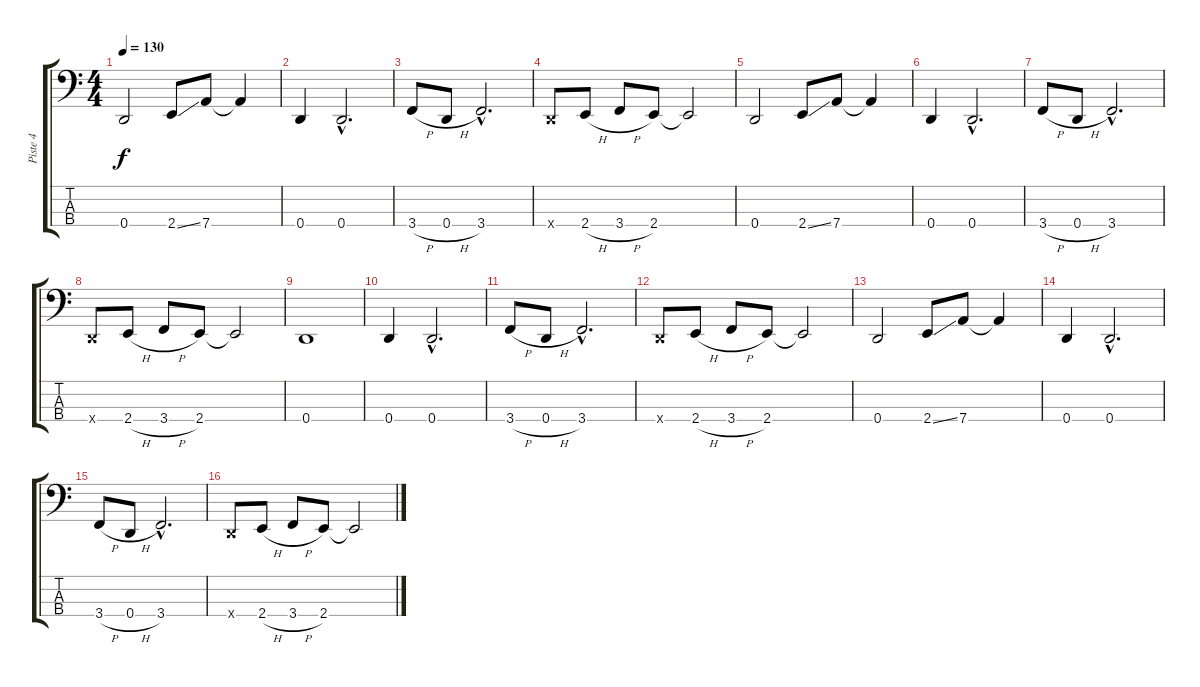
\track ("Piste 4" "Piste 4") {instrument electricbassfinger}
\staff {score tabs}
\tuning (G2 D2 A1 D1) {hide}
\ts (4 4)
\tempo 130
\clef f4
\ks c
0.4.2{dy f} 2.4{ss}.8 7.4.8 7.4{t}.4 |
0.4.4 0.4{hac}.2{d} |
3.4{h}.8 0.4{h}.8 3.4{hac}.2{d} |
0.4{x}.8 2.4{h}.8 3.4{h}.8 2.4.8 2.4{t}.2 |
0.4.2 2.4{ss}.8 7.4.8 7.4{t}.4 |
0.4.4 0.4{hac}.2{d} |
3.4{h}.8 0.4{h}.8 3.4{hac}.2{d} |
0.4{x}.8 2.4{h}.8 3.4{h}.8 2.4.8 2.4{t}.2 |
0.4.1 |
0.4.4 0.4{hac}.2{d} |
3.4{h}.8 0.4{h}.8 3.4{hac}.2{d} |
0.4{x}.8 2.4{h}.8 3.4{h}.8 2.4.8 2.4{t}.2 |
0.4.2 2.4{ss}.8 7.4.8 7.4{t}.4 |
0.4.4 0.4{hac}.2{d} |
3.4{h}.8 0.4{h}.8 3.4{hac}.2{d} |
0.4{x}.8 2.4{h}.8 3.4{h}.8 2.4.8 2.4{t}.2
